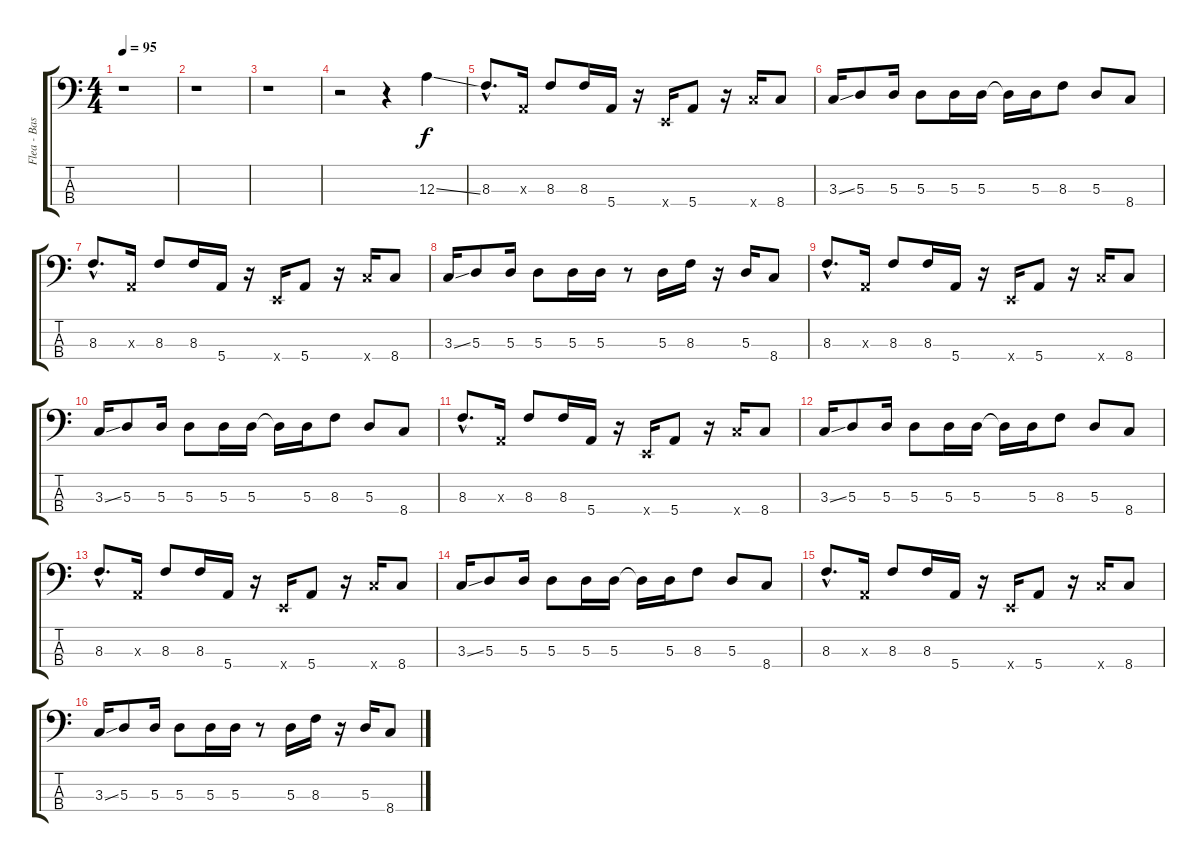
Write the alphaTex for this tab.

\track ("Flea - Bass" "Flea - Bas") {instrument electricbassfinger}
\staff {score tabs}
\tuning (G2 D2 A1 E1) {hide}
\ts (4 4)
\tempo 95
\clef f4
\ks c
r.1{dy f instrument electricbassfinger} |
r.1 |
r.1 |
r.2 r.4 12.3{ss}.4 |
8.3{hac}.8{d} 0.3{x}.16 8.3.8 8.3.16 5.4.16 r.16 0.4{x}.16 5.4.8 r.16 8.4{x}.16 8.4.8 |
3.3{ss}.16 5.3.8 5.3.16 5.3.8 5.3.16 5.3.16 5.3{t}.16 5.3.16 8.3.8 5.3.8 8.4.8 |
8.3{hac}.8{d} 0.3{x}.16 8.3.8 8.3.16 5.4.16 r.16 0.4{x}.16 5.4.8 r.16 8.4{x}.16 8.4.8 |
3.3{ss}.16 5.3.8 5.3.16 5.3.8 5.3.16 5.3.16 r.8 5.3.16 8.3.16 r.16 5.3.16 8.4.8 |
8.3{hac}.8{d} 0.3{x}.16 8.3.8 8.3.16 5.4.16 r.16 0.4{x}.16 5.4.8 r.16 8.4{x}.16 8.4.8 |
3.3{ss}.16 5.3.8 5.3.16 5.3.8 5.3.16 5.3.16 5.3{t}.16 5.3.16 8.3.8 5.3.8 8.4.8 |
8.3{hac}.8{d} 0.3{x}.16 8.3.8 8.3.16 5.4.16 r.16 0.4{x}.16 5.4.8 r.16 8.4{x}.16 8.4.8 |
3.3{ss}.16 5.3.8 5.3.16 5.3.8 5.3.16 5.3.16 5.3{t}.16 5.3.16 8.3.8 5.3.8 8.4.8 |
8.3{hac}.8{d} 0.3{x}.16 8.3.8 8.3.16 5.4.16 r.16 0.4{x}.16 5.4.8 r.16 8.4{x}.16 8.4.8 |
3.3{ss}.16 5.3.8 5.3.16 5.3.8 5.3.16 5.3.16 5.3{t}.16 5.3.16 8.3.8 5.3.8 8.4.8 |
8.3{hac}.8{d} 0.3{x}.16 8.3.8 8.3.16 5.4.16 r.16 0.4{x}.16 5.4.8 r.16 8.4{x}.16 8.4.8 |
3.3{ss}.16 5.3.8 5.3.16 5.3.8 5.3.16 5.3.16 r.8 5.3.16 8.3.16 r.16 5.3.16 8.4.8
